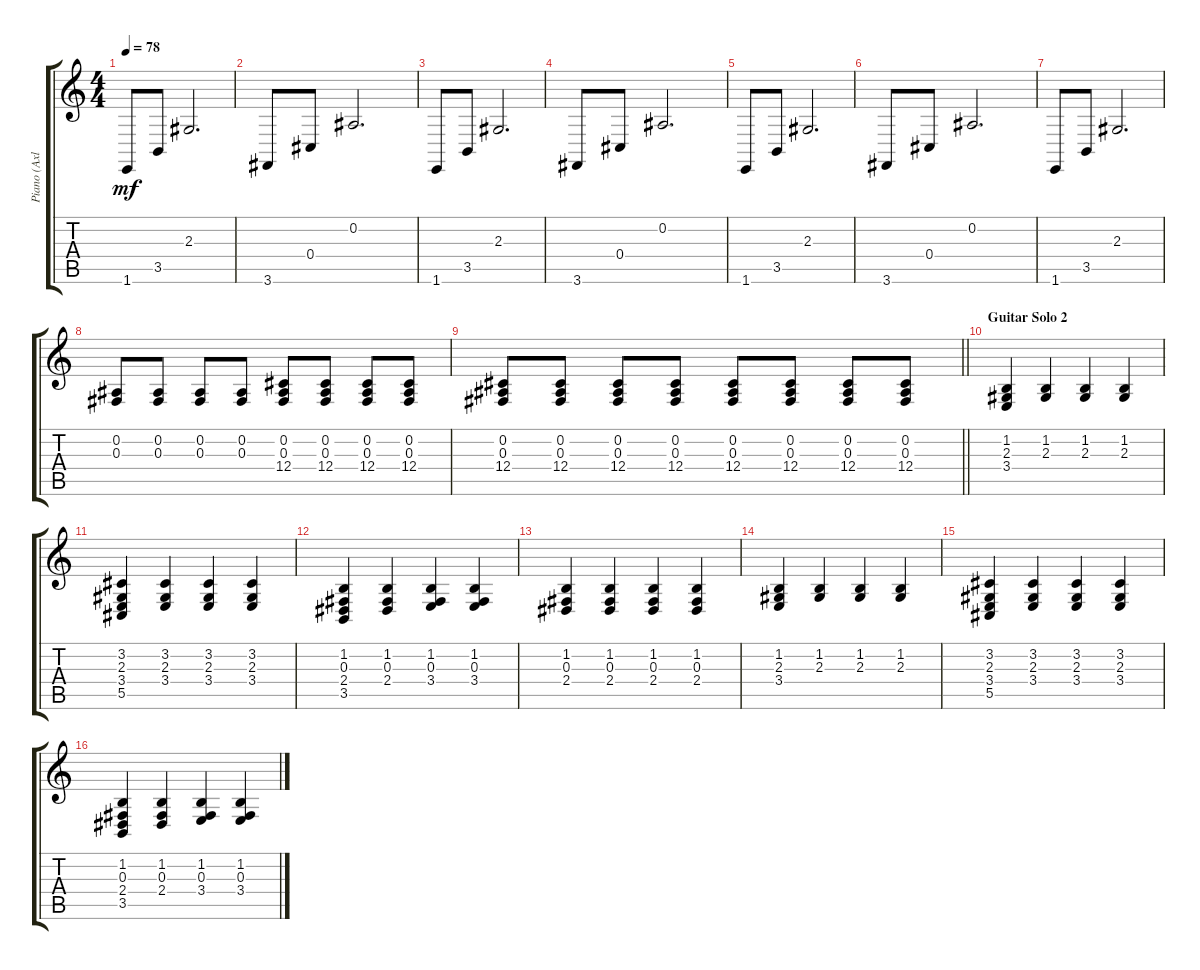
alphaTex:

\track ("Piano (Axl)" "Piano (Axl") {instrument brightacousticpiano}
\staff {score tabs}
\tuning (Eb4 Bb3 Gb3 Db3 Ab2 Eb2) {hide}
\ts (4 4)
\tempo 78
\clef g2
\ks c
1.6.8{dy mf} 3.5.8 2.3.2{d} |
3.6.8 0.4.8 0.2.2{d} |
1.6.8 3.5.8 2.3.2{d} |
3.6.8 0.4.8 0.2.2{d} |
1.6.8 3.5.8 2.3.2{d} |
3.6.8 0.4.8 0.2.2{d} |
1.6.8 3.5.8 2.3.2{d} |
(0.2 0.3).8 (0.2 0.3).8 (0.2 0.3).8 (0.2 0.3).8 (0.2 0.3 12.4).8 (0.2 0.3 12.4).8 (0.2 0.3 12.4).8 (0.2 0.3 12.4).8 |
\barLineRight lightlight
(0.2 0.3 12.4).8 (0.2 0.3 12.4).8 (0.2 0.3 12.4).8 (0.2 0.3 12.4).8 (0.2 0.3 12.4).8 (0.2 0.3 12.4).8 (0.2 0.3 12.4).8 (0.2 0.3 12.4).8 |
\section ("" "Guitar Solo 2")
(1.2 2.3 3.4).4 (1.2 2.3).4 (1.2 2.3).4 (1.2 2.3).4 |
(3.2 2.3 3.4 5.5).4 (3.2 2.3 3.4).4 (3.2 2.3 3.4).4 (3.2 2.3 3.4).4 |
(1.2 0.3 2.4 3.5).4 (1.2 0.3 2.4).4 (1.2 0.3 3.4).4 (1.2 0.3 3.4).4 |
(1.2 0.3 2.4).4 (1.2 0.3 2.4).4 (1.2 0.3 2.4).4 (1.2 0.3 2.4).4 |
(1.2 2.3 3.4).4 (1.2 2.3).4 (1.2 2.3).4 (1.2 2.3).4 |
(3.2 2.3 3.4 5.5).4 (3.2 2.3 3.4).4 (3.2 2.3 3.4).4 (3.2 2.3 3.4).4 |
(1.2 0.3 2.4 3.5).4 (1.2 0.3 2.4).4 (1.2 0.3 3.4).4 (1.2 0.3 3.4).4
